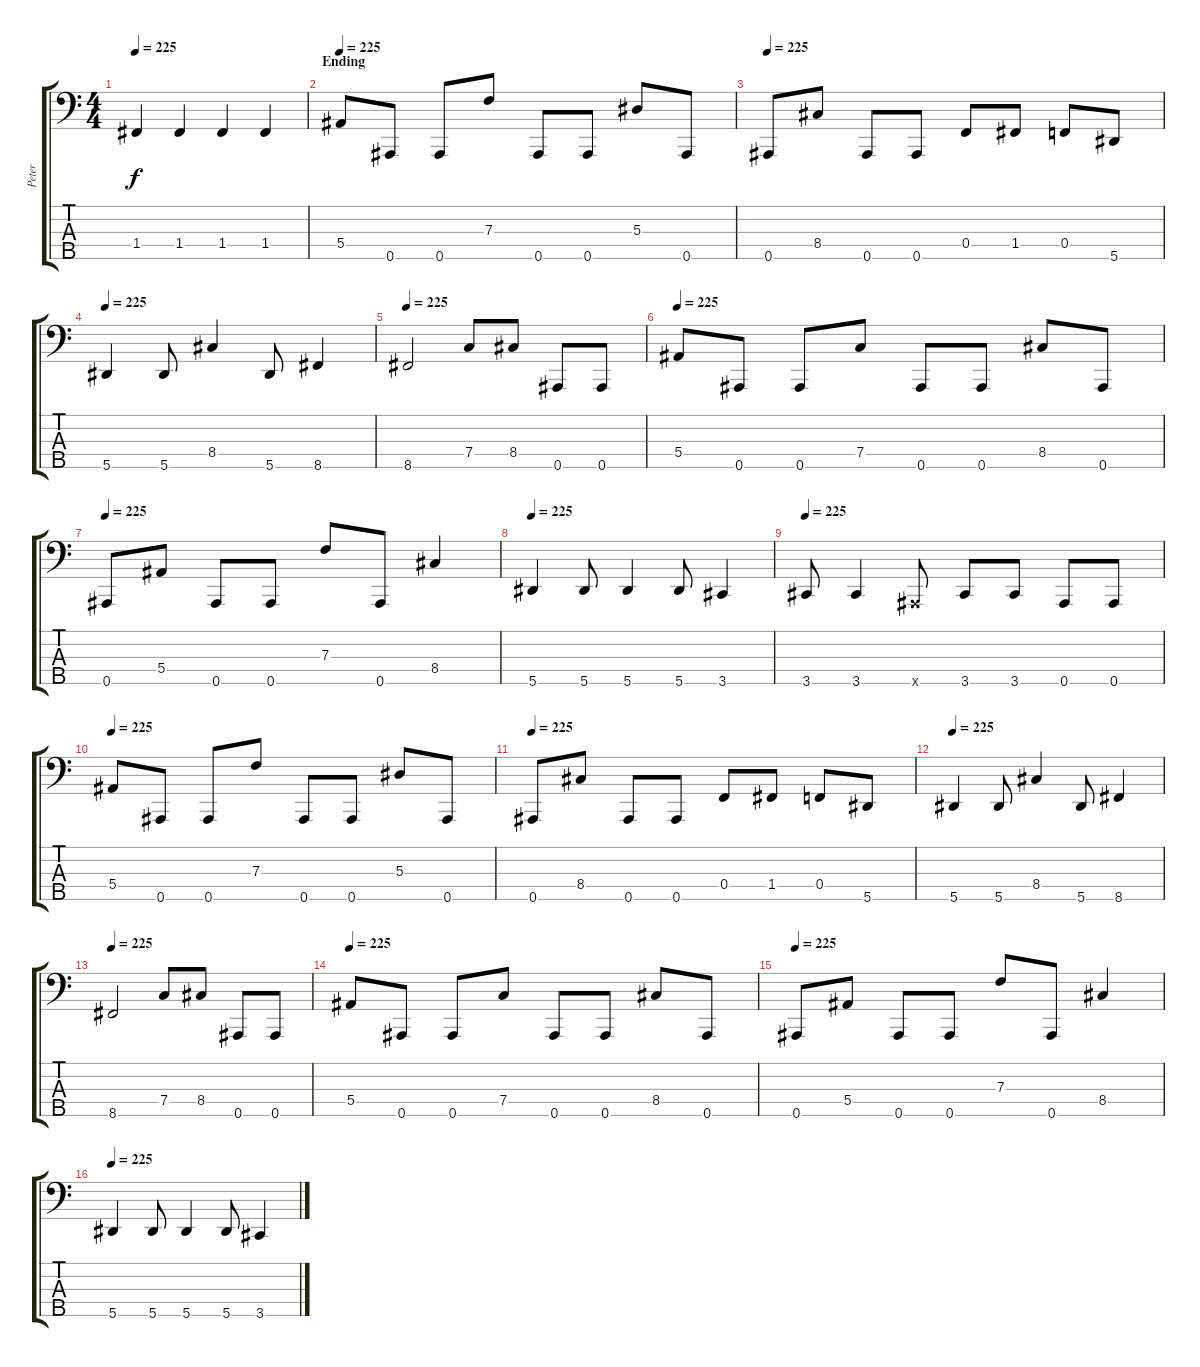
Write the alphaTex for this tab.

\track ("Peter" "Peter") {instrument electricbasspick}
\staff {score tabs}
\tuning (G2 Eb2 Bb1 F1 Bb0) {hide}
\ts (4 4)
\tempo 225
\clef f4
\ks c
1.4.4{dy f} 1.4.4 1.4.4 1.4.4 |
\section ("" "Ending")
\tempo 225
5.4.8 0.5.8 0.5.8 7.3.8 0.5.8 0.5.8 5.3.8 0.5.8 |
\tempo 225
0.5.8 8.4.8 0.5.8 0.5.8 0.4.8 1.4.8 0.4.8 5.5.8 |
\tempo 225
5.5.4 5.5.8 8.4.4 5.5.8 8.5.4 |
\tempo 225
8.5.2 7.4.8 8.4.8 0.5.8 0.5.8 |
\tempo 225
5.4.8 0.5.8 0.5.8 7.4.8 0.5.8 0.5.8 8.4.8 0.5.8 |
\tempo 225
0.5.8 5.4.8 0.5.8 0.5.8 7.3.8 0.5.8 8.4.4 |
\tempo 225
5.5.4 5.5.8 5.5.4 5.5.8 3.5.4 |
\tempo 225
3.5.8 3.5.4 0.5{x}.8 3.5.8 3.5.8 0.5.8 0.5.8 |
\tempo 225
5.4.8 0.5.8 0.5.8 7.3.8 0.5.8 0.5.8 5.3.8 0.5.8 |
\tempo 225
0.5.8 8.4.8 0.5.8 0.5.8 0.4.8 1.4.8 0.4.8 5.5.8 |
\tempo 225
5.5.4 5.5.8 8.4.4 5.5.8 8.5.4 |
\tempo 225
8.5.2 7.4.8 8.4.8 0.5.8 0.5.8 |
\tempo 225
5.4.8 0.5.8 0.5.8 7.4.8 0.5.8 0.5.8 8.4.8 0.5.8 |
\tempo 225
0.5.8 5.4.8 0.5.8 0.5.8 7.3.8 0.5.8 8.4.4 |
\tempo 225
5.5.4 5.5.8 5.5.4 5.5.8 3.5.4
